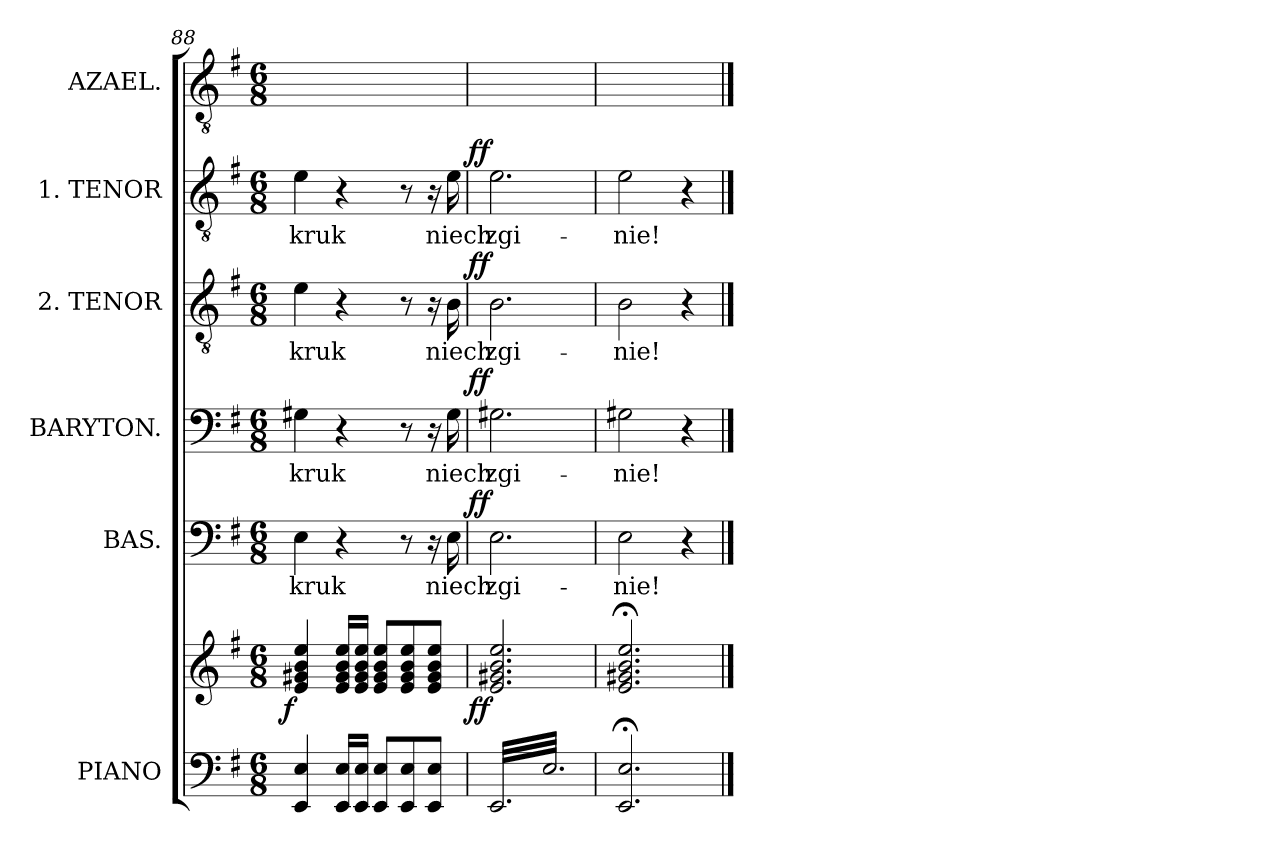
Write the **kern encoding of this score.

**kern	**kern	**dynam	**kern	**text	**dynam	**kern	**text	**dynam	**kern	**text	**dynam	**kern	**text	**dynam	**kern
*part6	*part6	*part6	*part5	*part5	*part5	*part4	*part4	*part4	*part3	*part3	*part3	*part2	*part2	*part2	*part1
*staff7	*staff6	*staff6/7	*staff5	*staff5	*staff5	*staff4	*staff4	*staff4	*staff3	*staff3	*staff3	*staff2	*staff2	*staff2	*staff1
*I"PIANO	*	*	*I"BAS.	*	*	*I"BARYTON.	*	*	*I"2. TENOR	*	*	*I"1. TENOR	*	*	*I"AZAEL.
*	*	*	*I'B	*	*	*	*	*	*I'T 2	*	*	*I'T 1	*	*	*
*clefF4	*clefG2	*	*clefF4	*	*	*clefF4	*	*	*clefGv2	*	*	*clefGv2	*	*	*clefGv2
*k[f#]	*k[f#]	*	*k[f#]	*	*	*k[f#]	*	*	*k[f#]	*	*	*k[f#]	*	*	*k[f#]
*M6/8	*M6/8	*	*M6/8	*	*	*M6/8	*	*	*M6/8	*	*	*M6/8	*	*	*M6/8
=88	=88	=88	=88	=88	=88	=88	=88	=88	=88	=88	=88	=88	=88	=88	=88
!	!	!LO:DY:b:rj	!	!	!	!	!	!	!	!	!	!	!	!	!
4EE/ 4E/	4e/ 4g#X/ 4b/ 4ee/	f	4E\	kruk	.	4G#X\	kruk	.	4e\	kruk	.	4e\	kruk	.	2.ryy
16EE/ 16E/LL	16e/ 16g#/ 16b/ 16ee/LL	.	4r	.	.	4r	.	.	4r	.	.	4r	.	.	.
16EE/ 16E/JJ	16e/ 16g#/ 16b/ 16ee/JJ	.	.	.	.	.	.	.	.	.	.	.	.	.	.
8EE/ 8E/L	8e/ 8g#/ 8b/ 8ee/L	.	.	.	.	.	.	.	.	.	.	.	.	.	.
8EE/ 8E/	8e/ 8g#/ 8b/ 8ee/	.	8r	.	.	8r	.	.	8r	.	.	8r	.	.	.
8EE/ 8E/J	8e/ 8g#/ 8b/ 8ee/J	.	16r	.	.	16r	.	.	16r	.	.	16r	.	.	.
.	.	.	16E\	niech	.	16G#\	niech	.	16B\	niech	.	16e\	niech	.	.
=89	=89	=89	=89	=89	=89	=89	=89	=89	=89	=89	=89	=89	=89	=89	=89
!	!	!LO:DY:b:rj	!	!	!LO:DY:a:rj	!	!	!LO:DY:a:rj	!	!	!LO:DY:a:rj	!	!	!LO:DY:a:rj	!
*tremolo	*	*	*	*	*	*	*	*	*	*	*	*	*	*	*
32EE/LLL	2.e/ 2.g#X/ 2.b/ 2.ee/	ff	2.E\	zgi-	ff	2.G#X\	zgi-	ff	2.B\	zgi-	ff	2.e\	zgi-	ff	2.ryy
32E/	.	.	.	.	.	.	.	.	.	.	.	.	.	.	.
32EE/	.	.	.	.	.	.	.	.	.	.	.	.	.	.	.
32E/	.	.	.	.	.	.	.	.	.	.	.	.	.	.	.
32EE/	.	.	.	.	.	.	.	.	.	.	.	.	.	.	.
32E/	.	.	.	.	.	.	.	.	.	.	.	.	.	.	.
32EE/	.	.	.	.	.	.	.	.	.	.	.	.	.	.	.
32E/	.	.	.	.	.	.	.	.	.	.	.	.	.	.	.
32EE/	.	.	.	.	.	.	.	.	.	.	.	.	.	.	.
32E/	.	.	.	.	.	.	.	.	.	.	.	.	.	.	.
32EE/	.	.	.	.	.	.	.	.	.	.	.	.	.	.	.
32E/	.	.	.	.	.	.	.	.	.	.	.	.	.	.	.
32EE/	.	.	.	.	.	.	.	.	.	.	.	.	.	.	.
32E/	.	.	.	.	.	.	.	.	.	.	.	.	.	.	.
32EE/	.	.	.	.	.	.	.	.	.	.	.	.	.	.	.
32E/	.	.	.	.	.	.	.	.	.	.	.	.	.	.	.
32EE/	.	.	.	.	.	.	.	.	.	.	.	.	.	.	.
32E/	.	.	.	.	.	.	.	.	.	.	.	.	.	.	.
32EE/	.	.	.	.	.	.	.	.	.	.	.	.	.	.	.
32E/	.	.	.	.	.	.	.	.	.	.	.	.	.	.	.
32EE/	.	.	.	.	.	.	.	.	.	.	.	.	.	.	.
32E/	.	.	.	.	.	.	.	.	.	.	.	.	.	.	.
32EE/	.	.	.	.	.	.	.	.	.	.	.	.	.	.	.
32E/JJJ	.	.	.	.	.	.	.	.	.	.	.	.	.	.	.
*Xtremolo	*	*	*	*	*	*	*	*	*	*	*	*	*	*	*
=90	=90	=90	=90	=90	=90	=90	=90	=90	=90	=90	=90	=90	=90	=90	=90
2.EE;/ 2.E;/	2.e;/ 2.g#X;/ 2.b;/ 2.ee;/	.	2E\	-nie!	.	2G#X\	-nie!	.	2B\	-nie!	.	2e\	-nie!	.	2.ryy
.	.	.	.	.	.	.	.	.	.	.	.	.	.	.	.
.	.	.	.	.	.	.	.	.	.	.	.	.	.	.	.
.	.	.	.	.	.	.	.	.	.	.	.	.	.	.	.
.	.	.	.	.	.	.	.	.	.	.	.	.	.	.	.
.	.	.	.	.	.	.	.	.	.	.	.	.	.	.	.
.	.	.	.	.	.	.	.	.	.	.	.	.	.	.	.
.	.	.	.	.	.	.	.	.	.	.	.	.	.	.	.
.	.	.	.	.	.	.	.	.	.	.	.	.	.	.	.
.	.	.	.	.	.	.	.	.	.	.	.	.	.	.	.
.	.	.	.	.	.	.	.	.	.	.	.	.	.	.	.
.	.	.	.	.	.	.	.	.	.	.	.	.	.	.	.
.	.	.	4r	.	.	4r	.	.	4r	.	.	4r	.	.	.
==	==	==	==	==	==	==	==	==	==	==	==	==	==	==	==
*-	*-	*-	*-	*-	*-	*-	*-	*-	*-	*-	*-	*-	*-	*-	*-
